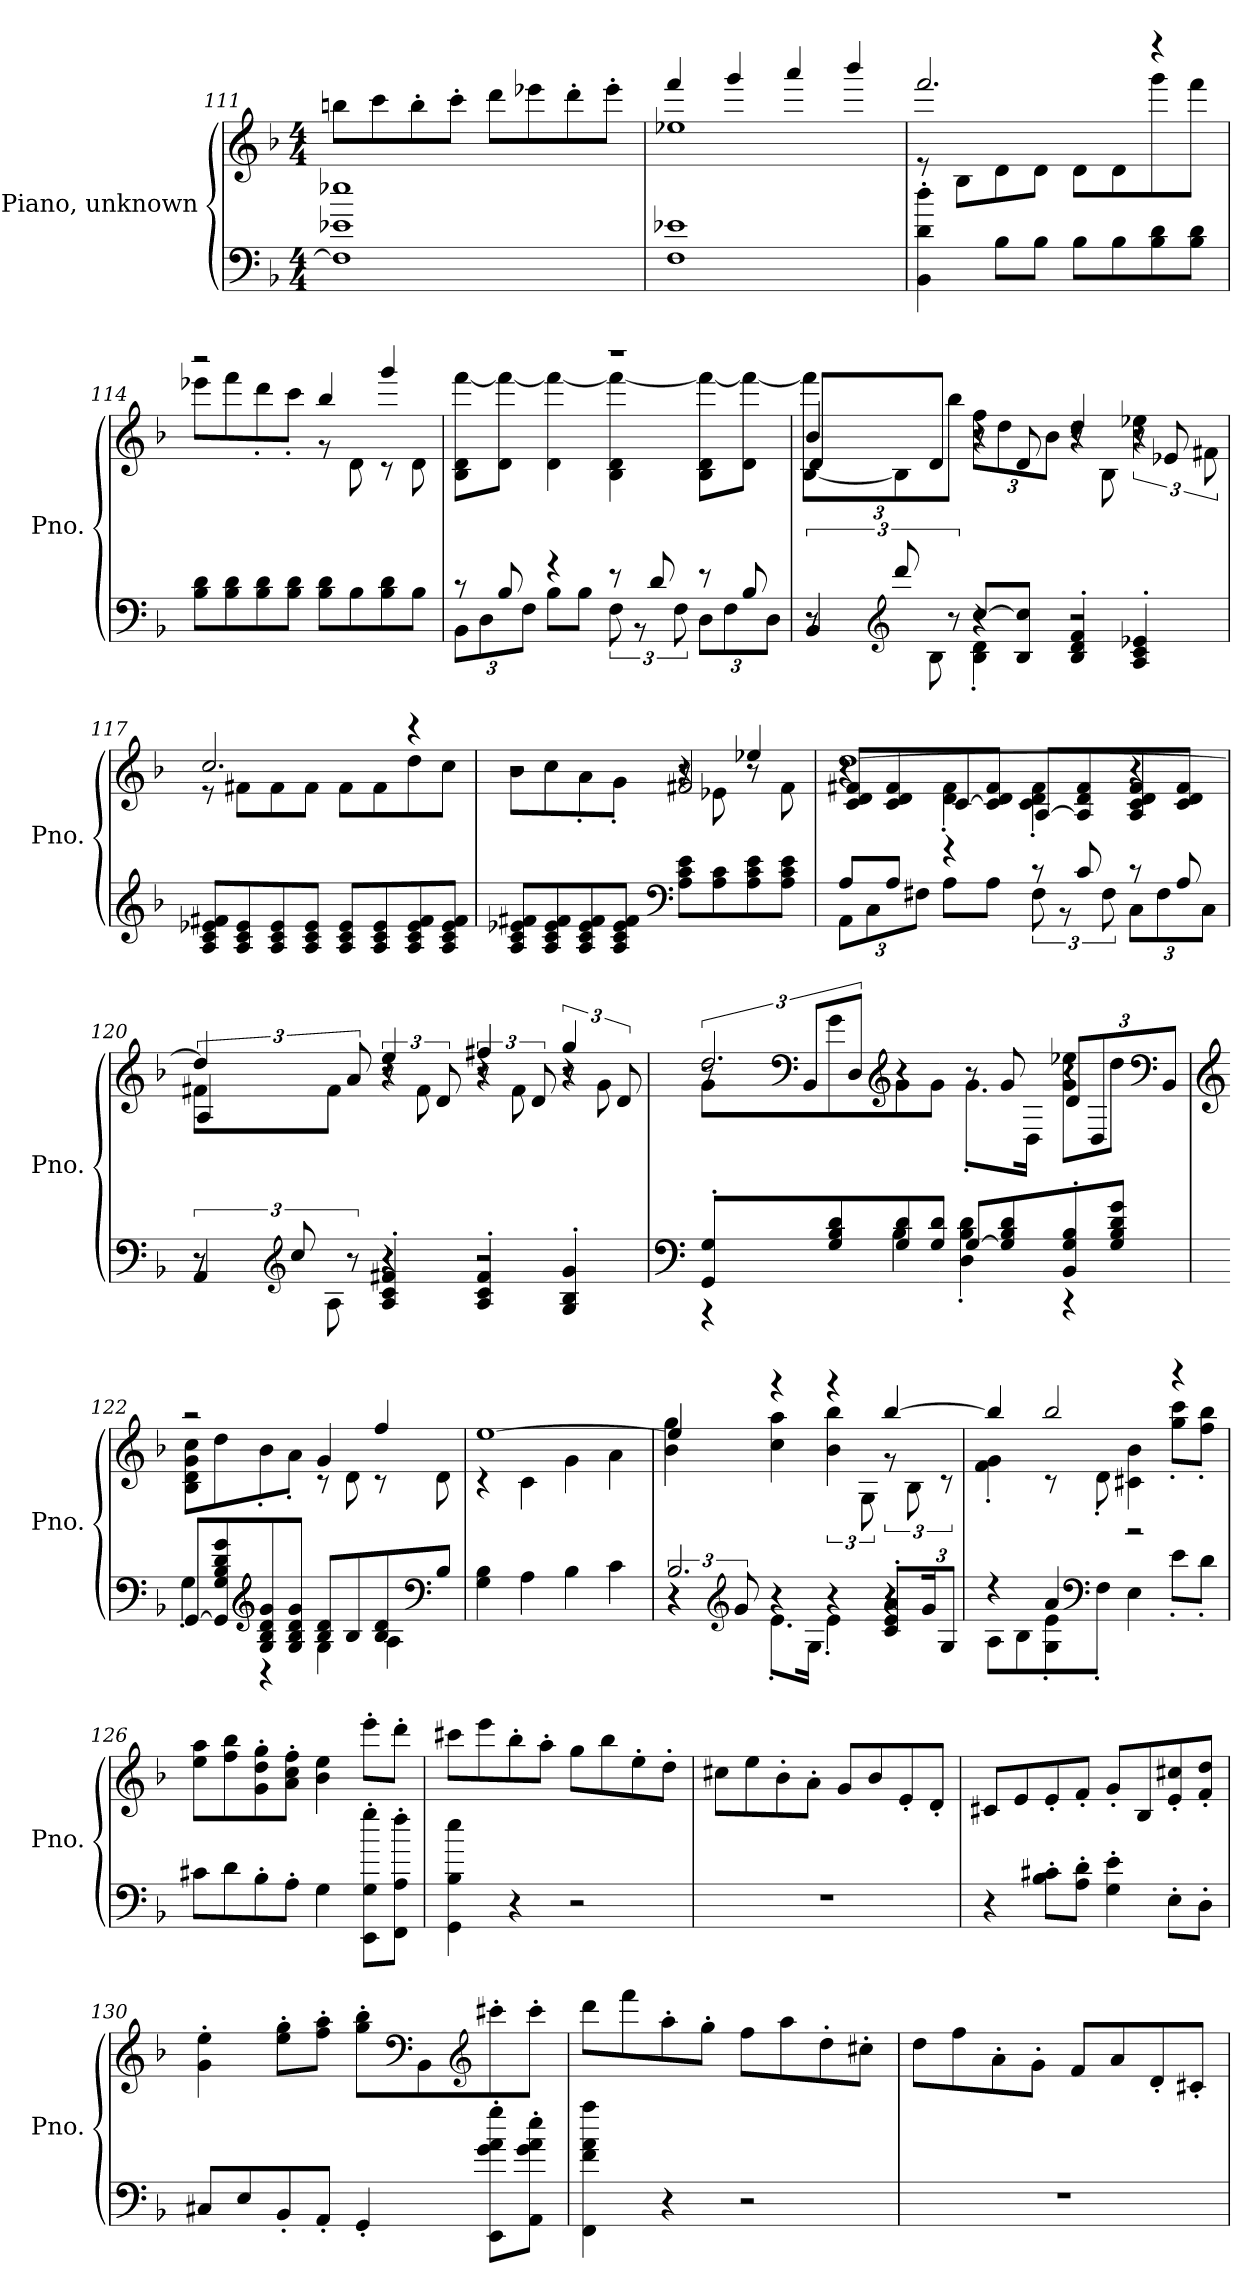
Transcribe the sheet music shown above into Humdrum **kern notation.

**kern	**kern
*part1	*part1
*staff2	*staff1
*I"Piano, unknown	*
*I'Pno.	*
*clefF4	*clefG2
*k[b-]	*k[b-]
*M4/4	*M4/4
=111	=111
*^	*
1e-X 1ee-X	1F#]	8bbn\L
.	.	8ccc\
.	.	8bb'\
.	.	8ccc'\J
.	.	8ddd\L
.	.	8eee-X\
.	.	8ddd'\
.	.	8eee-'\J
*v	*v	*
=112	=112
*	*^
1F 1e-X	4fff/	1ee-X
.	4ggg/	.
.	4aaa/	.
.	4bbb-/	.
=113	=113	=113
4BB-\' 4d\' 4dd\'	2.fff/	8r
.	.	8B-\L
8B-\L	.	8d\
8B-\J	.	8d\J
8B-\L	.	8d\L
8B-\	.	8d\
8B-\ 8d\	4r	8ggg\
8B-\ 8d\J	.	8fff\J
!!LO:PB:g=z	!!
=114	=114	=114
8B-\ 8d\L	2r	8eee-X\L
8B-\ 8d\	.	8fff\
8B-\ 8d\	.	8ddd'\
8B-\ 8d\J	.	8ccc'\J
8B-\ 8d\L	4bb-/	8r
8B-\	.	8d\
8B-\ 8d\	4ggg/	8r
8B-\J	.	8d\
=115	=115	=115
*^	*	*
*	*Xbrackettup	*	*
8r	12BB-\L	1r	8B-\ 8d\ [8fff\L
.	12D\	.	.
8B-/	.	.	8d\ 8fff\_J
.	12F\J	.	.
4r	8B-\L	.	4d\ 4fff\_
.	8B-\J	.	.
*	*brackettup	*	*
8r	12F\	.	4B-\ 4d\ 4fff\_
.	12r	.	.
8d/	.	.	.
.	12F\	.	.
*	*Xbrackettup	*	*
8r	12D\L	.	8B-\ 8d\ 8fff\_L
.	12F\	.	.
8B-/	.	.	8d\ 8fff\_J
.	12D\J	.	.
*v	*v	*	*
=116	=116	=116
*brackettup	*	*Xbrackettup
*^	*	*^
*	*^	*	*	*
12r	8r	4BB-/	4b-/	[12B-\ 12fff\]L	8d/L
*clefG2	*	*	*	*	*
12ddd/	.	.	.	12B-\]	.
.	8B-\	.	.	.	8d/J
12r	.	.	.	12bb-\J	.
[8cc/L	4B-\' 4d\'	4r	4r	12ff\L	8r
.	.	.	.	12dd\	.
8B-/ 8cc/]J	.	.	.	.	8d/
.	.	.	.	12b-\J	.
4B-/' 4d/' 4f/'	2r	2r	4dd/	8r	4r
.	.	.	.	8B-\	.
*	*	*	*	*brackettup	*
4A/' 4c/' 4e-X/'	.	.	4r	6ee-X\	8r
.	.	.	.	.	8e-X/
.	.	.	.	12f#X\	.
*v	*v	*v	*	*	*
*	*	*v	*v
!!LO:LB:g=z
=117	=117	=117
8A/ 8c/ 8e-X/ 8f#X/L	2.cc/	8r
8A/ 8c/ 8e-/	.	8f#X\L
8A/ 8c/ 8e-/	.	8f#\
8A/ 8c/ 8e-/J	.	8f#\J
8A/ 8c/ 8e-/L	.	8f#\L
8A/ 8c/ 8e-/	.	8f#\
8A/ 8c/ 8e-/ 8f#/	4r	8dd\
8A/ 8c/ 8e-/ 8f#/J	.	8cc\J
=118	=118	=118
*	*	*^
8A/ 8c/ 8e-X/ 8f#X/L	2r	8b-\L	2r
8A/ 8c/ 8e-/ 8f#/	.	8cc\	.
8A/ 8c/ 8e-/ 8f#/	.	8a'\	.
8A/ 8c/ 8e-/ 8f#/J	.	8g'\J	.
*clefF4	*	*	*
8A\ 8c\ 8e-\L	4r	8r	2f#X/
8A\ 8c\	.	8e-X\	.
8A\ 8c\ 8e-\	4ee-X/	8r	.
8A\ 8c\ 8e-\J	.	8f#\	.
!!LO:LB:g=z	!!	!!
=119	=119	=119	=119
*^	*	*	*
*	*Xbrackettup	*	*	*
8A/L	12AA\L	[1dd	4r	8c/ 8d/ 8f#X/L
.	12C\	.	.	.
8A/J	.	.	.	8c/ 8d/ 8f#/
.	12F#X\J	.	.	.
4r	8A\L	.	4d\' 4f#\'	[8c/
.	8A\J	.	.	8c/] 8d/ 8f#/J
*	*brackettup	*	*	*
8r	12F#\	.	4c\' 4d\' 4f#\'	[8A/L
.	12r	.	.	.
8c/	.	.	.	8A/] 8d/ 8f#/
.	12F#\	.	.	.
*	*Xbrackettup	*	*	*
8r	12C\L	.	4r	8A/ 8c/ 8d/ 8f#/
.	12F#\	.	.	.
8A/	.	.	.	8c/ 8d/ 8f#/J
.	12C\J	.	.	.
*v	*v	*	*	*
=120	=120	=120	=120
*brackettup	*	*	*
*^	*	*	*
*	*^	*	*	*
12r	8r	4AA/	4dd/]	8f#X\L	6A/
*clefG2	*	*	*	*	*
12cc/	.	.	.	.	.
.	8A\	.	.	8f#\J	.
12r	.	.	.	.	12a/
4A/' 4c/' 4f#X/'	4r	4r	4ee/	8r	6r
.	.	.	.	8f#\	.
.	.	.	.	.	12d/
4A/' 4c/' 4f#/'	2r	2r	4ff#X/	8r	6r
.	.	.	.	8f#\	.
.	.	.	.	.	12d/
4G/' 4B-/' 4g/'	.	.	4r	8r	6gg/
.	.	.	.	8g\	.
.	.	.	.	.	12d/
*v	*v	*v	*	*	*
!!LO:LB:g=z	!!	!!
=121	=121	=121	=121
*clefF4	*	*	*
*^	*	*	*
8GG/' 8G/'L	4r	2.dd/	8g\L	12r
*	*	*clefF4	*	*
.	.	.	.	12BB-/L
8G/ 8B-/ 8d/	.	.	8g\	.
.	.	.	.	12D/J
*	*	*clefG2	*	*
8G/ 8d/	4B-\	.	8g\	4r
8G/ 8d/J	.	.	8g\J	.
[8G/L	4D\' 4B-\' 4d\'	.	8.g'\L	8r
8G/] 8B-/ 8d/	.	.	.	8g/
.	.	.	16D\Jk	.
*	*	*	*	*Xbrackettup
8BB-/' 8G/' 8B-/'	4r	4r	8g\ 8ee-X\L	12d/L
.	.	.	.	12D/
8G/ 8B-/ 8d/ 8g/J	.	.	8dd\J	.
*	*	*clefF4	*	*
.	.	.	.	12BB-/J
*	*	*v	*v	*v
=122	=122	=122
*	*	*clefG2
*	*	*^
[8GG/L	4G'\	2r	8B-\ 8d\ 8g\ 8cc\L
8GG/] 8G/ 8B-/ 8d/ 8g/	.	.	8dd\
*clefG2	*	*	*
8G/ 8B-/ 8d/ 8g/	4r	.	8b-'\
8G/ 8B-/ 8d/ 8g/J	.	.	8a'\J
8B-/ 8d/L	4G\	4g/	8r
8B-/	.	.	8d\
8B-/ 8d/	4A\	4ff/	8r
*clefF4	*	*	*
8B-/J	.	.	8d\
*v	*v	*	*
=123	=123	=123
4G\ 4B-\	[1ee	4r
4A\	.	4c\
4B-\	.	4g\
4c\	.	4a\
!!LO:LB:g=z	!!
=124	=124	=124
*^	*	*
*	*^	*	*
6r	4r	2.B-/	4ee/]	4b-\ 4gg\
*clefG2	*	*	*	*
12g/	.	.	.	.
4r	8.e'\L	.	4r	4cc\ 4aa\
.	16G\Jk	.	.	.
*	*	*	*	*brackettup
4r	4e'\	.	4r	6b-\ 6bb-\
.	.	.	.	12G\
8c/' 8e/' 8a/'L	4r	4r	[4bb-/	12r
.	.	.	.	12B-\
*Xbrackettup	*	*	*	*
24g/K	.	.	.	.
12G/J	.	.	.	12r
*	*v	*v	*	*
=125	=125	=125	=125
4r	8A\L	4bb-/]	4f\' 4g\'
.	8B-\	.	.
4a/	8G\' 8e\'	2bb-/	8r
*clefF4	*	*	*
.	8F'\J	.	8d'\
2r	4E\	.	4c#X\ 4b-\
.	8e'\L	4r	8gg\' 8ccc\'L
.	8d'\J	.	8ff\' 8bb-\'J
*v	*v	*	*
*	*v	*v
=126	=126
8c#X\L	8ee\ 8aa\L
8d\	8ff\ 8bb-\
8B-'\	8g\' 8dd\' 8gg\'
8A'\J	8a\' 8cc\' 8ff\'J
4G\	4b-\ 4ee\
8EE\' 8G\' 8gg\'L	8eee'\L
8FF\' 8A\' 8ff\'J	8ddd'\J
=127	=127
4GG\ 4B-\ 4ee\	8ccc#X\L
.	8eee\
4r	8bb-'\
.	8aa'\J
2r	8gg\L
.	8bb-\
.	8ee'\
.	8dd'\J
!!LO:LB:g=z
=128	=128
1r	8cc#X\L
.	8ee\
.	8b-'\
.	8a'\J
.	8g/L
.	8b-/
.	8e'/
.	8d'/J
=129	=129
4r	8c#X/L
.	8e/
8B-\' 8c#X\'L	8e'/
8A\' 8d\'J	8f'/J
4G\' 4e\'	8g'/L
.	8B-/
8E'\L	8e/' 8cc#X/'
8D'\J	8f/' 8dd/'J
=130	=130
8C#X/L	4g\' 4ee\'
8E/	.
8BB-'/	8ee\' 8gg\'L
8AA'/J	8ff\' 8aa\'J
4GG'/	8gg\' 8bb-\'L
*	*clefF4
.	8BB-\
*	*clefG2
8EE\' 8g\' 8a\' 8gg\'L	8ccc#X'\
8AA\' 8g\' 8a\' 8ee\'J	8ccc#'\J
=131	=131
4FF\ 4f\ 4a\ 4aa\	8ddd\L
.	8fff\
4r	8aa'\
.	8gg'\J
2r	8ff\L
.	8aa\
.	8dd'\
.	8cc#X'\J
!!LO:PB:g=z
=132	=132
1r	8dd\L
.	8ff\
.	8a'\
.	8g'\J
.	8f/L
.	8a/
.	8d'/
.	8c#X'/J
=	=
*-	*-
